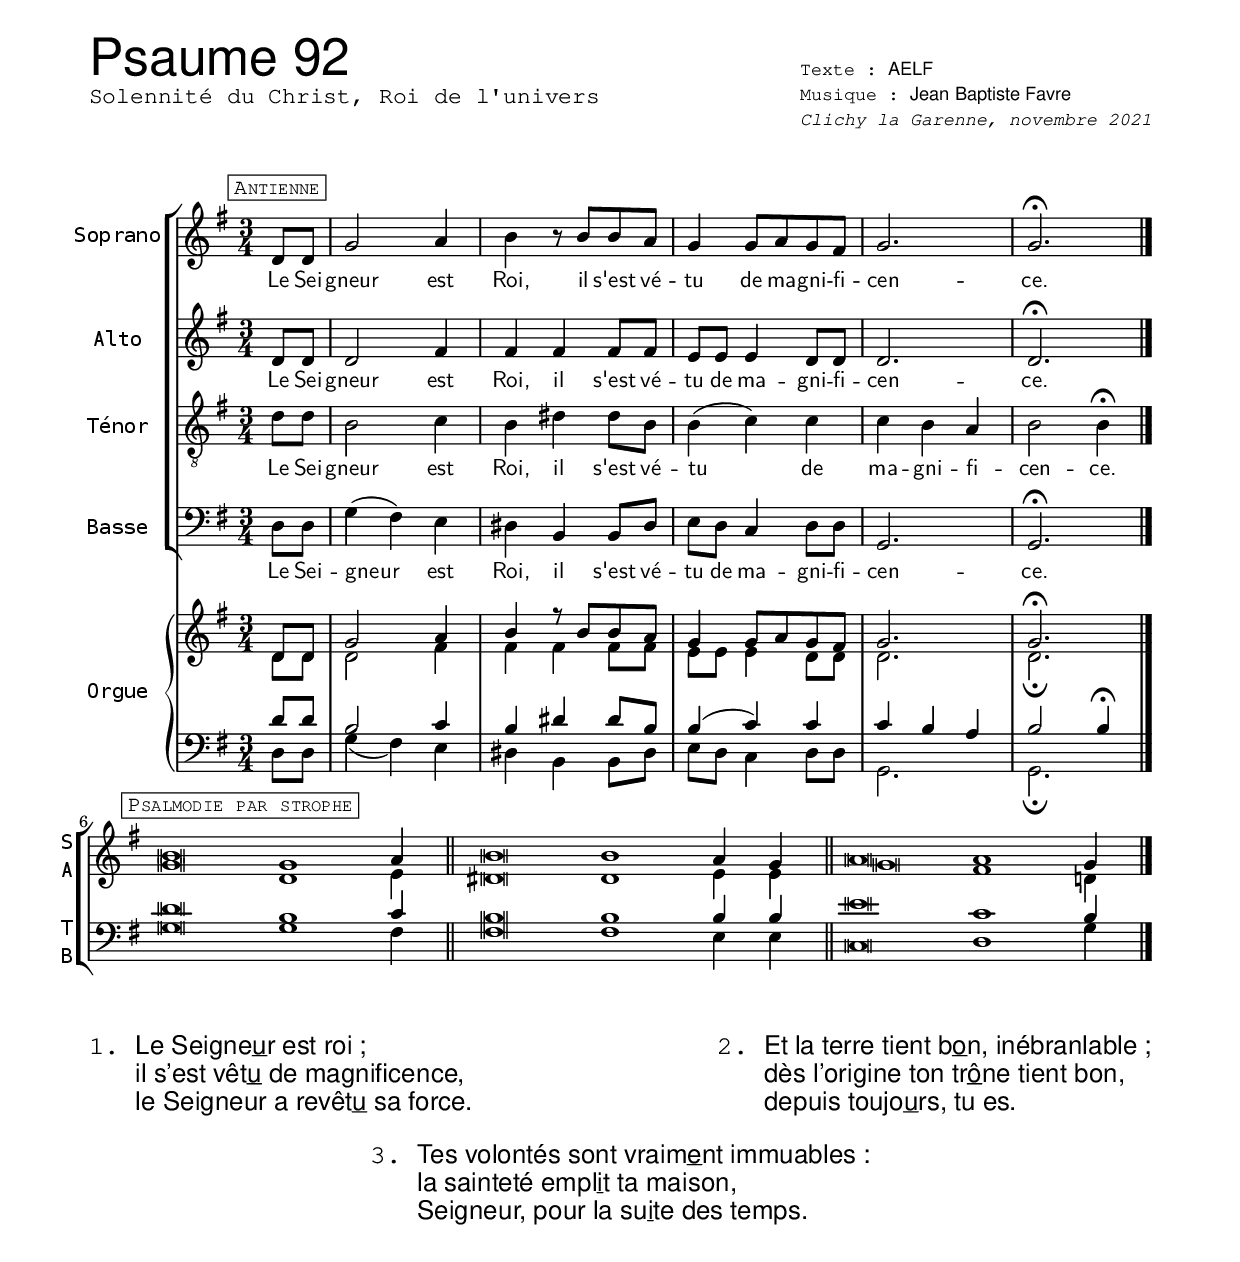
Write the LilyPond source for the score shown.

\version "2.18.2"
\language "english"
\include "../libs/commonFunctions.ily"

tempoVerseRallentando = {
  \set Score.tempoHideNote = ##t
  \tempo 4=60
}
tempoVerseAcelerando = {
  \set Score.tempoHideNote = ##t
  \tempo 2=120
}

scoreHeader = \header {
  title = "Psaume 92"
  subtitle = "Solennité du Christ, Roi de l'univers"
  composer = "Jean Baptiste Favre"
  poet = "AELF"
  date = "Clichy la Garenne, novembre 2021"
}

global = {
  \key g \major
  \time 3/4
}

%%%%%%%%%%%%%%%%%%%%%%%%%%%%%%
%%%%%%%%%% Antiphon %%%%%%%%%%
%%%%%%%%%%%%%%%%%%%%%%%%%%%%%%

antiphonRythm = {
 \partial 4 s4 s2.*5 \bar "|." \break
}
antiphonMusicSoprano = \relative c' {
  \markCustom "Antienne"
  \partial 4 d8 d g2 a4 b r8 b8 b a g4 g8 a g fs g2. g
  }

antiphonMusicAlto = \relative c' {
  \partial 4 d8 d d2 fs4 fs fs fs8 fs e8 e e4 d8 d d2. d
  }

antiphonMusicTenor =  \relative c' {
  \partial 4 d8 d b2 c4 b ds4 ds8 b b4 (c) c c4 b a b2 b4
  }

antiphonMusicBass =  \relative c {
  \partial 4 d8[ d] g4 (fs) e4 ds4 b4 b8 ds e d c4 d8 d g,2. g
  }

antiphonLyrics = \lyricmode {
  Le Sei -- gneur est Roi, il s'est vé -- tu de ma -- gni -- fi -- cen -- ce.
  }

antiphonLyricsSoprano = \antiphonLyrics
antiphonLyricsAlto = \antiphonLyrics
antiphonLyricsTenor = \antiphonLyrics
antiphonLyricsBass = \antiphonLyrics

%%%%%%%%%%%%%%%%%%%%%%%%%%%%%%%%%%%%%%%%%%%%%%
%%%%%%%%%%          Verses          %%%%%%%%%%
%%%%%%%%%%%%%%%%%%%%%%%%%%%%%%%%%%%%%%%%%%%%%%
verseStropheRythm = {
  \accidentalStyle forget
  \once \override Score.RehearsalMark.break-align-symbols = #'(clef)
  \markCustom "Psalmodie par strophe" \cadenzaOn
  \tempoVerseAcelerando s\breve s1 \tempoVerseRallentando s4 \bar "||"
  \tempoVerseAcelerando s\breve s1 \tempoVerseRallentando s4 s \bar "||"
  \tempoVerseAcelerando s\breve s1 \tempoVerseRallentando s4 \bar "|." \break
}
verseStropheMusicSoprano = \relative c'' {
  b\breve g1 a4
  b\breve b1 a4 g
  a\breve a1 g4
  }
verseStropheMusicAlto = \relative c'' {
  g\breve d1 e4
  ds\breve ds1 e4 e
  g\breve fs1 d4
  }

verseStropheMusicTenor = \relative c' {
  d\breve b1 c4
  b\breve b1 b4 b
  e\breve c1 b4
  }

verseStropheMusicBass = \relative c' {
  g\breve g1 fs4
  fs\breve fs1 e4 e4
  c\breve d1 g4
  }

verseLyrics = \markuplist {
  \override #'(font-family . sans)
  \override #'(font-size . 2)
  \column {
    \fill-line {
      \left-column{
        \concat { \typewriter "1. " "Le Seigne" \underline u "r est roi&nbsp;;"}
        \concat { \typewriter "   " "il s’est vêt" \underline u " de magnificence,"}
        \concat { \typewriter "   " "le Seigneur a revêt" \underline u " sa force."}
      }
      \hspace #1
      \left-column{
        \concat { \typewriter "2. " "Et la terre tient b" \underline o "n, inébranlable&nbsp;;"}
        \concat { \typewriter "   " "dès l’origine ton tr" \underline ô "ne tient bon,"}
        \concat { \typewriter "   " "depuis toujo" \underline u "rs, tu es."}
      }
    }
    \vspace #1
    \fill-line {
      \column {
        \concat { \typewriter "3. " "Tes volontés sont vraim" \underline e "nt immuables&nbsp;:"}
        \concat { \typewriter "   " "la sainteté empl" \underline i "t ta maison,"}
        \concat { \typewriter "   " "Seigneur, pour la su" \underline i "te des temps."}
      }
    }
  }
}

%%%%%%%%%%%%%%%%%%%%%%%%%%%%%%%%%%%%%%%%%%%%%%%%%%%%%%%%%%%%%%%%%%%%%
%%%%%%%%%%%%%%%%%%%          Draw score          %%%%%%%%%%%%%%%%%%%%
%%%%%%%%%%%%%%%%%%%%%%%%%%%%%%%%%%%%%%%%%%%%%%%%%%%%%%%%%%%%%%%%%%%%%
% Load Piano settings & layout
partition = {
  <<
    % Antienne à 4 voix mixtes
    %\include "../libs/layouts/commonAntiphonFourVoices.ily"
    \new ChoirStaff = "Antophon4Voices" <<
      \new Staff = "AntiphonSopranoStaff" <<
        \once \override Staff.VerticalAxisGroup.remove-first = ##t
        \set Staff.instrumentName = "Soprano"
        \clef "treble"
        \new Dynamics \antiphonRythm
        \new Voice = "antiphonSoprano" { \global \antiphonMusicSoprano\fermata}
        \new Lyrics \lyricsto "antiphonSoprano" { \antiphonLyricsSoprano }
      >>
      \new Staff = "AntiphonAltoStaff" <<
        \once \override Staff.VerticalAxisGroup.remove-first = ##t
        \set Staff.instrumentName = "Alto"
        \clef "treble"
        \new Dynamics \antiphonRythm
        \new Voice = "antiphonAlto" { \global \antiphonMusicAlto\fermata }
        \new Lyrics \lyricsto "antiphonAlto" { \antiphonLyricsAlto }
      >>
      \new Staff = "AntiphonTenorStaff" <<
        \once \override Staff.VerticalAxisGroup.remove-first = ##t
        \set Staff.instrumentName = "Ténor"
        \clef "treble_8"
        \new Dynamics \antiphonRythm
        \new Voice = "antiphonTenor" { \global \antiphonMusicTenor\fermata }
        \new Lyrics \lyricsto "antiphonTenor" { \antiphonLyricsTenor }
      >>
      \new Staff  = "AntiphonBassStaff" <<
        \once \override Staff.VerticalAxisGroup.remove-first = ##t
        \set Staff.instrumentName = "Basse"
        \clef "bass"
        \new Dynamics \antiphonRythm
        \new Voice = "AntiphonBass" { \global \antiphonMusicBass\fermata }
        \new Lyrics \lyricsto "AntiphonBass" { \antiphonLyricsBass }
      >>
    >>
    %\include "../libs/layouts/commonPiano.ily"
    \new PianoStaff
    <<
      \set PianoStaff.instrumentName = #"Orgue"
      \new Staff <<
        \set Staff.printPartCombineTexts = ##f
        \once \override Staff.VerticalAxisGroup.remove-first = ##t
        \clef treble
        \new Voice = "soprani" {\global \voiceOne \antiphonMusicSoprano\fermata }
        \new Voice = "alti" {\global \voiceTwo \antiphonMusicAlto\fermata }
      >>
      \new Staff <<
        \set Staff.printPartCombineTexts = ##f
        \once \override Staff.VerticalAxisGroup.remove-first = ##t
        \clef bass
        \new Voice = "tenors" {\global \voiceThree \antiphonMusicTenor\fermata }
        \new Voice = "bass" {\global \voiceFour \antiphonMusicBass\fermata }
      >>
    >>
    % Psalmodie à 4 voix mixtes
    %\include "../libs/layouts/commonVerseFourVoices.ily"
    \new ChoirStaff = "versePsalmody"
    <<
      \new Staff = "verseSopranoAlto" <<
        \set Staff.shortInstrumentName = \markup { \right-column { "S" "A" } }
        \once \override Staff.VerticalAxisGroup.remove-first = ##t
        \global
        \clef treble
        \new Dynamics {\silence \antiphonMusicSoprano \verseStropheRythm}
        \new Voice = "verseSoprano" << \voiceOne {\silence \antiphonMusicSoprano \cadenzaOn \voiceOne \verseStropheMusicSoprano } >>
        \new Voice = "verseAlto" << \voiceTwo {\silence \antiphonMusicSoprano \cadenzaOn \voiceTwo \verseStropheMusicAlto } >>
      >>
      \new Staff = "verseTenorBass" <<
        \set Staff.shortInstrumentName = \markup { \right-column { "T" "B" } }
        \once \override Staff.VerticalAxisGroup.remove-first = ##t
        \global
        \clef bass
        \new Dynamics {\silence \antiphonMusicSoprano \verseStropheRythm}
        \new Voice = "verseTenor" << \voiceOne {\silence \antiphonMusicSoprano \cadenzaOn \voiceOne \verseStropheMusicTenor } >>
        \new Voice = "verseBass" << \voiceTwo {\silence \antiphonMusicSoprano \cadenzaOn \voiceTwo \verseStropheMusicBass } >>
      >>
    >>
  >>
}
%%%%%%%%%%%%% PARTITION VISUELLE %%%%%%%%%%%%%
% PDF output
\paper {
  top-margin = 1.5\cm
  bottom-margin = 1.5\cm
  left-margin = 1.5\cm
  right-margin = 1.5\cm
  markup-system-spacing = #'((basic-distance . 10)
     (minimum-distance . 10)
     (padding . 5)
     (stretchability . 5))
 system-system-spacing = #'((basic-distance . 5)
     (minimum-distance . 5)
     (padding . 1)
     (stretchability . 5))
  #(define fonts
    (set-global-fonts
     #:music "emmentaler"
     #:brace "emmentaler"
     #:roman "Latin Modern Roman"
     #:sans "Cantarell"
    ))
  #(include-special-characters)
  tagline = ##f
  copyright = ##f
  scoreTitleMarkup = \markup \columns {
    \fill-line {
      \column {
        \line {
          \left-column {
            \fontsize #8 \sans \fromproperty #'header:title
            \fontsize #1 \typewriter \fromproperty #'header:subtitle
          }
        }
      }
      \column {
        \line {
          \fontsize #-1
          \left-column {
            \line { \concat { \typewriter "Texte&nbsp;: " \sans \fromproperty #'header:poet \bold " " } }
            \line { \concat { \typewriter "Musique&nbsp;: " \sans \fromproperty #'header:composer \bold " " } }
            \typewriter \italic \fromproperty #'header:date
          }
        }
      }
    }
  }
}

#(set-global-staff-size 18)
\score {
  \partition
  \layout {
      ragged-last = ##f
      \context {
          \Staff
          \RemoveEmptyStaves
          \override NoteHead #'style = #'altdefault
          \override InstrumentName #'font-name = #"Monospace Regular"
      }
      \context {
          \PianoStaff
          \RemoveEmptyStaves
          \override NoteHead #'style = #'altdefault
          \override InstrumentName #'font-name = #"Monospace Regular"
      }
      \context {
          \ChoirStaff
          \RemoveEmptyStaves
          \override NoteHead #'style = #'altdefault
          \override InstrumentName #'font-name = #"Monospace Regular"
      }
      \override LyricText #'font-name = #"Latin Modern Sans"
      \override Score.RehearsalMark.font-family = #'typewriter
  }
  \scoreHeader
}
\verseLyrics

% Midi output
partitionStrophe = {
      \new PianoStaff = "antiphonMusic"
      <<
        \new Staff <<
          \global \clef treble
          \new Dynamics \antiphonRythm
          \new Voice = "antiphonMusicSoprano" \antiphonMusicSoprano
          \new Voice = "antiphonMusicAlto" \antiphonMusicAlto
        >>
        \new Staff <<
          \global \clef bass
          \new Dynamics \antiphonRythm
          \new Voice = "antiphonMusicTenor" \antiphonMusicTenor
          \new Voice = "antiphonMusicBass" \antiphonMusicBass
        >>
      >>
      \new ChoirStaff = "verseMusic"
      <<
        \new Staff = "verseMusicSA"
        <<
          \global
          \clef treble
          \new Dynamics {\verseStropheRythm}
          \new Voice = "verseMusicSoprano" \verseStropheMusicSoprano
          \new Voice = "verseMusicAlto" \verseStropheMusicAlto
        >>
        \new Staff = "verseMusicTB"
        <<
          \global
          \clef bass
          \new Dynamics {\verseStropheRythm}
          \new Voice = "verseMusicTenor" \verseStropheMusicTenor
          \new Voice = "verseMusicBass" \verseStropheMusicBass
        >>
      >>
    }
partitionVerset = {
      \new PianoStaff = "antiphonMusic"
      <<
        \new Staff <<
          \global \clef treble
          \new Dynamics \antiphonRythm
          \new Voice = "antiphonMusicSoprano" \antiphonMusicSoprano
          \new Voice = "antiphonMusicAlto" \antiphonMusicAlto
        >>
        \new Staff <<
          \global \clef bass
          \new Dynamics \antiphonRythm
          \new Voice = "antiphonMusicTenor" \antiphonMusicTenor
          \new Voice = "antiphonMusicBass" \antiphonMusicBass
        >>
      >>
      \new ChoirStaff = "verseMusic"
      <<
        \new Staff = "verseMusicSA"
        <<
          \global
          \clef treble
          \new Dynamics {\verseStropheRythm}
          \new Voice = "verseMusicSoprano" \verseStropheMusicSoprano
          \new Voice = "verseMusicAlto" \verseStropheMusicAlto
        >>
        \new Staff = "verseMusicTB"
        <<
          \global
          \clef bass
          \new Dynamics {\verseStropheRythm}
          \new Voice = "verseMusicTenor" \verseStropheMusicTenor
          \new Voice = "verseMusicBass" \verseStropheMusicBass
        >>
      >>
    }

\book {
\bookOutputSuffix "Verset"
\score {
  <<
    \keepWithTag #'audio \unfoldRepeats \partitionVerset
    \context Staff = "Soprano" {
      \set Score.midiMinimumVolume = #0.5
      \set Score.midiMaximumVolume = #0.7
      \set Staff.midiMinimumVolume = #0.8
      \set Staff.midiMaximumVolume = #1
    }
    \context Voice = "Soprano" {
      \set Score.midiMinimumVolume = #0.5
      \set Score.midiMaximumVolume = #0.7
      \set Staff.midiMinimumVolume = #0.8
      \set Staff.midiMaximumVolume = #1
    }
  >>
  \midi { \set midiMergeUnisons = ##t  \tempo 4. = 55}
}
}
\book {
\bookOutputSuffix "Strophe"
\score {
  <<
    \keepWithTag #'audio \unfoldRepeats \partitionStrophe
    \context Staff = "Soprano" {
      \set Score.midiMinimumVolume = #0.5
      \set Score.midiMaximumVolume = #0.7
      \set Staff.midiMinimumVolume = #0.8
      \set Staff.midiMaximumVolume = #1
    }
    \context Voice = "Soprano" {
      \set Score.midiMinimumVolume = #0.5
      \set Score.midiMaximumVolume = #0.7
      \set Staff.midiMinimumVolume = #0.8
      \set Staff.midiMaximumVolume = #1
    }
  >>
  \midi { \set midiMergeUnisons = ##t \tempo 4. = 55}
}
}